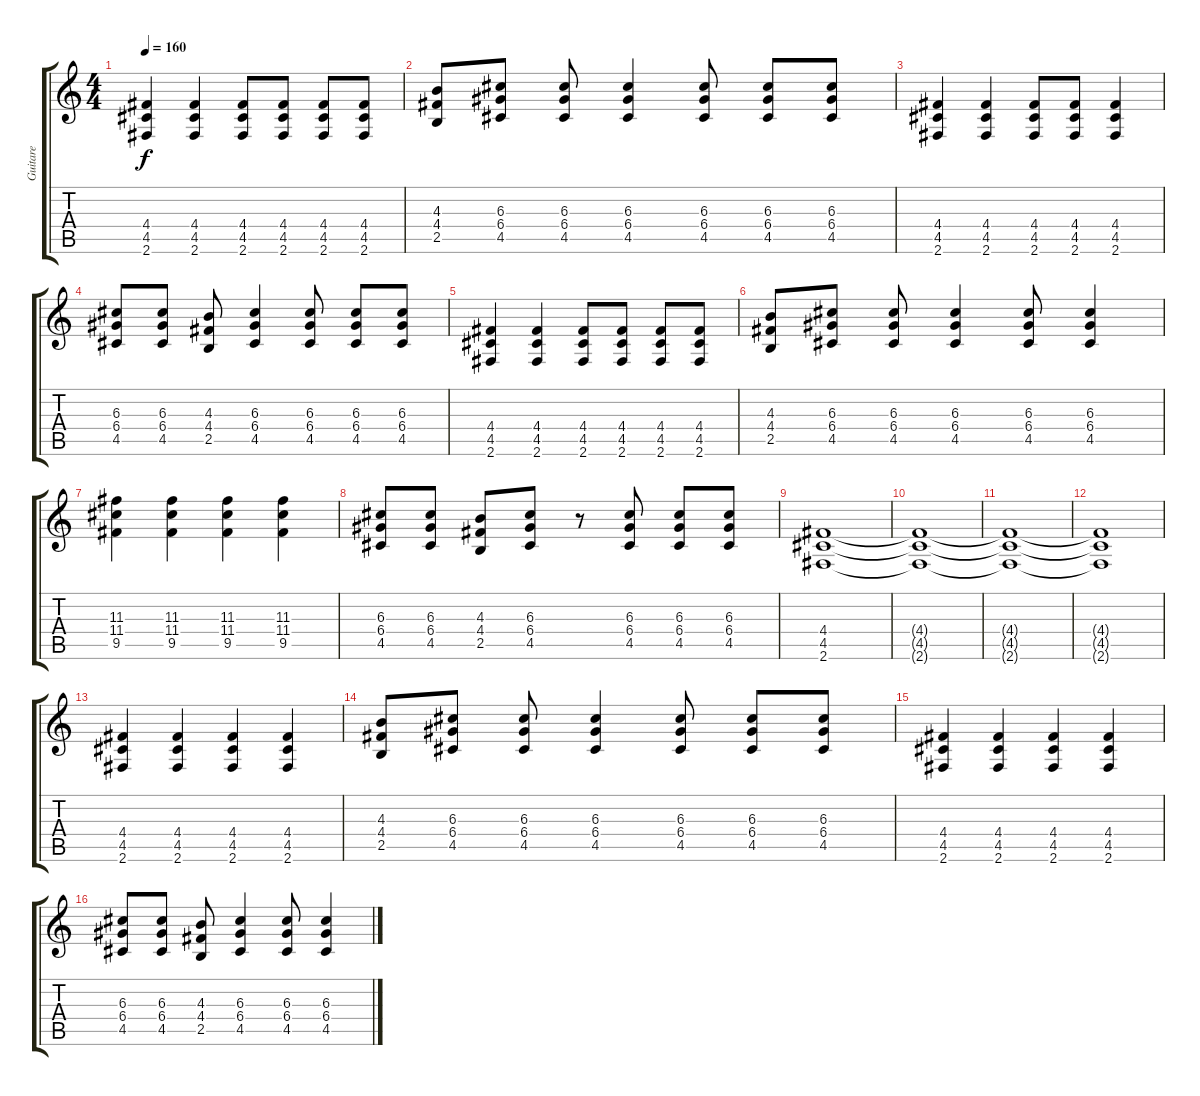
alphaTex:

\track ("Guitare" "Guitare") {instrument distortionguitar}
\staff {score tabs}
\tuning (E4 B3 G3 D3 A2 E2) {hide}
\ts (4 4)
\tempo 160
\clef g2
\ks c
(4.4 4.5 2.6).4{dy f instrument distortionguitar} (4.4 4.5 2.6).4 (4.4 4.5 2.6).8 (4.4 4.5 2.6).8 (4.4 4.5 2.6).8 (4.4 4.5 2.6).8 |
(4.3 4.4 2.5).8 (6.3 6.4 4.5).8 (6.3 6.4 4.5).8 (6.3 6.4 4.5).4 (6.3 6.4 4.5).8 (6.3 6.4 4.5).8 (6.3 6.4 4.5).8 |
(4.4 4.5 2.6).4 (4.4 4.5 2.6).4 (4.4 4.5 2.6).8 (4.4 4.5 2.6).8 (4.4 4.5 2.6).4 |
(6.3 6.4 4.5).8 (6.3 6.4 4.5).8 (4.3 4.4 2.5).8 (6.3 6.4 4.5).4 (6.3 6.4 4.5).8 (6.3 6.4 4.5).8 (6.3 6.4 4.5).8 |
(4.4 4.5 2.6).4 (4.4 4.5 2.6).4 (4.4 4.5 2.6).8 (4.4 4.5 2.6).8 (4.4 4.5 2.6).8 (4.4 4.5 2.6).8 |
(4.3 4.4 2.5).8 (6.3 6.4 4.5).8 (6.3 6.4 4.5).8 (6.3 6.4 4.5).4 (6.3 6.4 4.5).8 (6.3 6.4 4.5).4 |
(11.3 11.4 9.5).4 (11.3 11.4 9.5).4 (11.3 11.4 9.5).4 (11.3 11.4 9.5).4 |
(6.3 6.4 4.5).8 (6.3 6.4 4.5).8 (4.3 4.4 2.5).8 (6.3 6.4 4.5).8 r.8 (6.3 6.4 4.5).8 (6.3 6.4 4.5).8 (6.3 6.4 4.5).8 |
(4.4 4.5 2.6).1 |
(4.4{t} 4.5{t} 2.6{t}).1 |
(4.4{t} 4.5{t} 2.6{t}).1 |
(4.4{t} 4.5{t} 2.6{t}).1 |
(4.4 4.5 2.6).4 (4.4 4.5 2.6).4 (4.4 4.5 2.6).4 (4.4 4.5 2.6).4 |
(4.3 4.4 2.5).8 (6.3 6.4 4.5).8 (6.3 6.4 4.5).8 (6.3 6.4 4.5).4 (6.3 6.4 4.5).8 (6.3 6.4 4.5).8 (6.3 6.4 4.5).8 |
(4.4 4.5 2.6).4 (4.4 4.5 2.6).4 (4.4 4.5 2.6).4 (4.4 4.5 2.6).4 |
(6.3 6.4 4.5).8 (6.3 6.4 4.5).8 (4.3 4.4 2.5).8 (6.3 6.4 4.5).4 (6.3 6.4 4.5).8 (6.3 6.4 4.5).4
